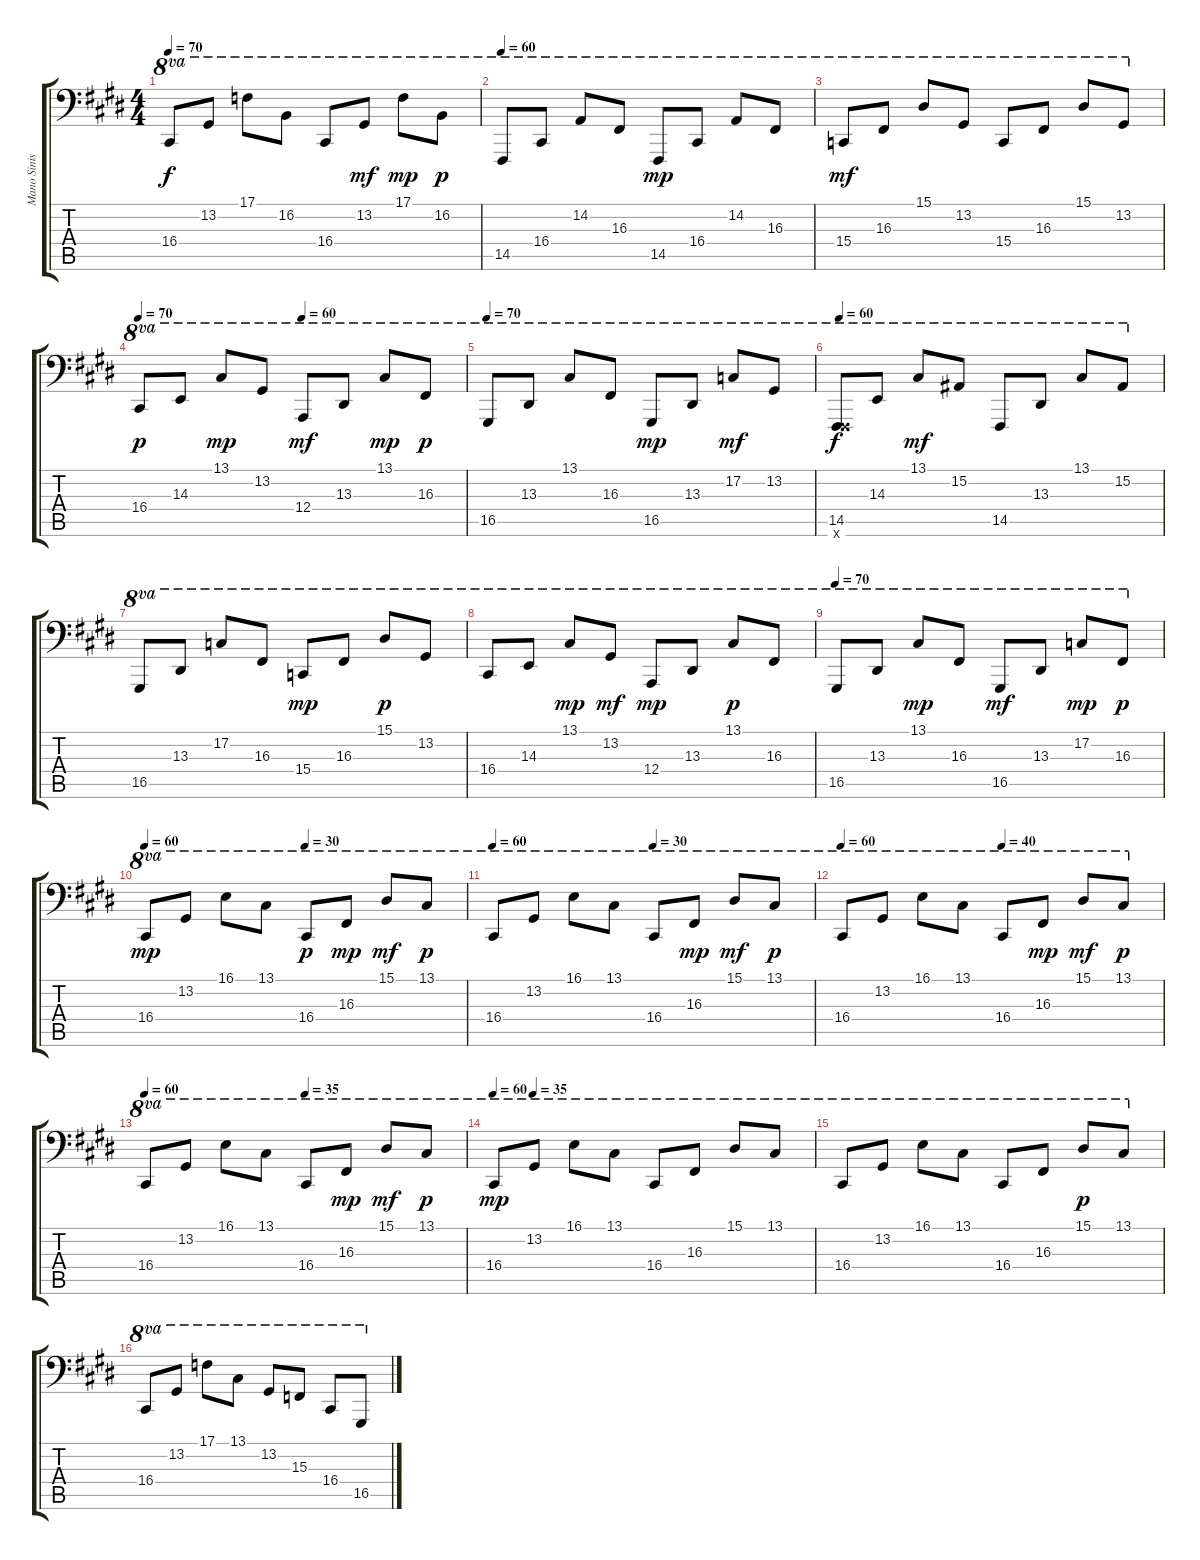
\track ("Mano Sinistra" "Mano Sinis") {instrument acousticgrandpiano}
\staff {score tabs}
\tuning (C3 G2 D2 A1 E1 B0) {hide}
\ts (4 4)
\tempo 70
\clef f4
\ks e
16.4.8{ot 8va dy f} 13.2.8{ot 8va} 17.1.8{ot 8va} 16.2.8{ot 8va} 16.4.8{ot 8va} 13.2.8{ot 8va dy mf} 17.1.8{ot 8va dy mp} 16.2.8{ot 8va dy p} |
\tempo 60
14.5.8{ot 8va} 16.4.8{ot 8va} 14.2.8{ot 8va} 16.3.8{ot 8va} 14.5.8{ot 8va dy mp} 16.4.8{ot 8va} 14.2.8{ot 8va} 16.3.8{ot 8va} |
15.4.8{ot 8va dy mf} 16.3.8{ot 8va} 15.1.8{ot 8va} 13.2.8{ot 8va} 15.4.8{ot 8va} 16.3.8{ot 8va} 15.1.8{ot 8va} 13.2.8{ot 8va} |
\tempo 70
\tempo (60 0.5)
16.4.8{ot 8va dy p} 14.3.8{ot 8va} 13.1.8{ot 8va dy mp} 13.2.8{ot 8va} 12.4.8{ot 8va dy mf} 13.3.8{ot 8va} 13.1.8{ot 8va dy mp} 16.3.8{ot 8va dy p} |
\tempo 70
16.5.8{ot 8va} 13.3.8{ot 8va} 13.1.8{ot 8va} 16.3.8{ot 8va} 16.5.8{ot 8va dy mp} 13.3.8{ot 8va} 17.2.8{ot 8va dy mf} 13.2.8{ot 8va} |
\tempo 60
(14.5 19.6{x}).8{ot 8va dy f} 14.3.8{ot 8va} 13.1.8{ot 8va dy mf} 15.2.8{ot 8va} 14.5.8{ot 8va} 13.3.8{ot 8va} 13.1.8{ot 8va} 15.2.8{ot 8va} |
16.5.8{ot 8va} 13.3.8{ot 8va} 17.2.8{ot 8va} 16.3.8{ot 8va} 15.4.8{ot 8va dy mp} 16.3.8{ot 8va} 15.1.8{ot 8va dy p} 13.2.8{ot 8va} |
16.4.8{ot 8va} 14.3.8{ot 8va} 13.1.8{ot 8va dy mp} 13.2.8{ot 8va dy mf} 12.4.8{ot 8va dy mp} 13.3.8{ot 8va} 13.1.8{ot 8va dy p} 16.3.8{ot 8va} |
\tempo 70
16.5.8{ot 8va} 13.3.8{ot 8va} 13.1.8{ot 8va dy mp} 16.3.8{ot 8va} 16.5.8{ot 8va dy mf} 13.3.8{ot 8va} 17.2.8{ot 8va dy mp} 16.3.8{ot 8va dy p} |
\tempo 60
\tempo (30 0.5)
16.4.8{ot 8va dy mp} 13.2.8{ot 8va} 16.1.8{ot 8va} 13.1.8{ot 8va} 16.4.8{ot 8va dy p} 16.3.8{ot 8va dy mp} 15.1.8{ot 8va dy mf} 13.1.8{ot 8va dy p} |
\tempo 60
\tempo (30 0.5)
16.4.8{ot 8va} 13.2.8{ot 8va} 16.1.8{ot 8va} 13.1.8{ot 8va} 16.4.8{ot 8va} 16.3.8{ot 8va dy mp} 15.1.8{ot 8va dy mf} 13.1.8{ot 8va dy p} |
\tempo 60
\tempo (40 0.5)
16.4.8{ot 8va} 13.2.8{ot 8va} 16.1.8{ot 8va} 13.1.8{ot 8va} 16.4.8{ot 8va} 16.3.8{ot 8va dy mp} 15.1.8{ot 8va dy mf} 13.1.8{ot 8va dy p} |
\tempo 60
\tempo (35 0.5)
16.4.8{ot 8va} 13.2.8{ot 8va} 16.1.8{ot 8va} 13.1.8{ot 8va} 16.4.8{ot 8va} 16.3.8{ot 8va dy mp} 15.1.8{ot 8va dy mf} 13.1.8{ot 8va dy p} |
\tempo 60
\tempo (35 0.125)
16.4.8{ot 8va dy mp} 13.2.8{ot 8va} 16.1.8{ot 8va} 13.1.8{ot 8va} 16.4.8{ot 8va} 16.3.8{ot 8va} 15.1.8{ot 8va} 13.1.8{ot 8va} |
16.4.8{ot 8va} 13.2.8{ot 8va} 16.1.8{ot 8va} 13.1.8{ot 8va} 16.4.8{ot 8va} 16.3.8{ot 8va} 15.1.8{ot 8va dy p} 13.1.8{ot 8va} |
16.4.8{ot 8va} 13.2.8{ot 8va} 17.1.8{ot 8va} 13.1.8{ot 8va} 13.2.8{ot 8va} 15.3.8{ot 8va} 16.4.8{ot 8va} 16.5.8{ot 8va}
